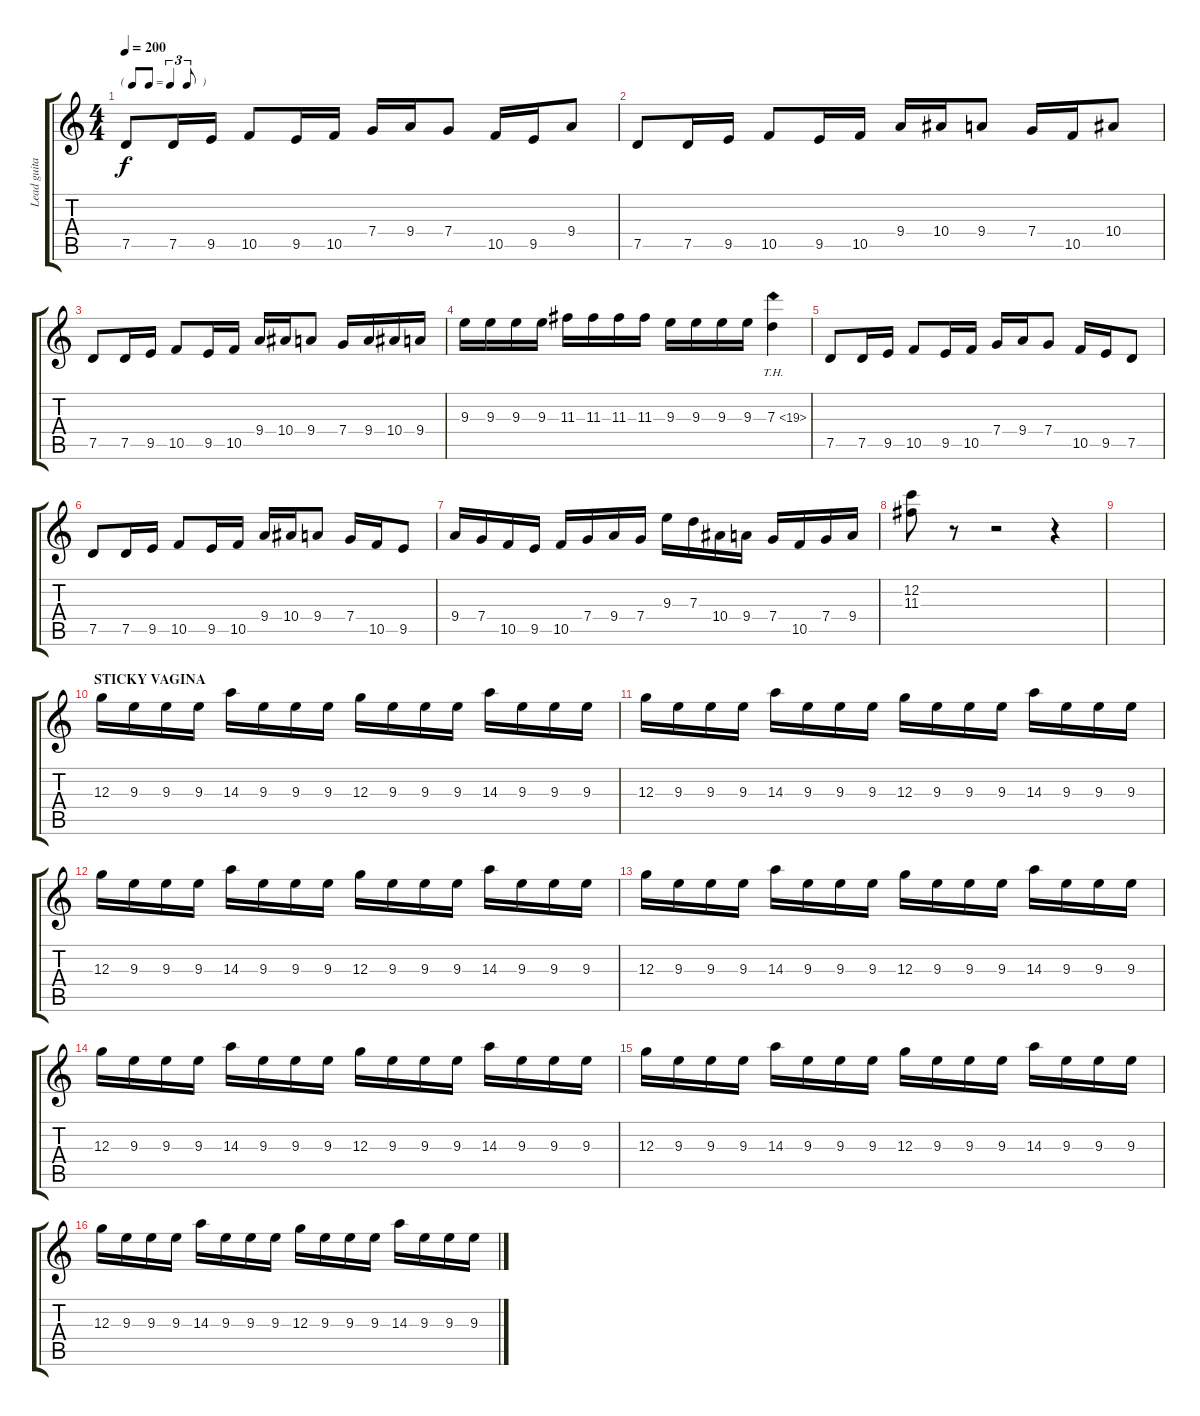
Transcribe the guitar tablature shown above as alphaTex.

\track ("Lead guitar (dipshit)" "Lead guita") {instrument distortionguitar}
\staff {score tabs}
\tuning (Eb4 C4 G3 C3 G2 C2) {hide}
\ts (4 4)
\tf triplet8th
\tempo 200
\clef g2
\ks c
7.5.8{dy f} 7.5.16 9.5.16 10.5.8 9.5.16 10.5.16 7.4.16 9.4.16 7.4.8 10.5.16 9.5.16 9.4.8 |
7.5.8 7.5.16 9.5.16 10.5.8 9.5.16 10.5.16 9.4.16 10.4.16 9.4.8 7.4.16 10.5.16 10.4.8 |
7.5.8 7.5.16 9.5.16 10.5.8 9.5.16 10.5.16 9.4.16 10.4.16 9.4.8 7.4.16 9.4.16 10.4.16 9.4.16 |
9.3.16 9.3.16 9.3.16 9.3.16 11.3.16 11.3.16 11.3.16 11.3.16 9.3.16 9.3.16 9.3.16 9.3.16 7.3{th 12}.4 |
7.5.8 7.5.16 9.5.16 10.5.8 9.5.16 10.5.16 7.4.16 9.4.16 7.4.8 10.5.16 9.5.16 7.5.8 |
7.5.8 7.5.16 9.5.16 10.5.8 9.5.16 10.5.16 9.4.16 10.4.16 9.4.8 7.4.16 10.5.16 9.5.8 |
9.4.16 7.4.16 10.5.16 9.5.16 10.5.16 7.4.16 9.4.16 7.4.16 9.3.16 7.3.16 10.4.16 9.4.16 7.4.16 10.5.16 7.4.16 9.4.16 |
(12.2 11.3).8 r.8 r.2 r.4 |
|
\section ("" "STICKY VAGINA")
12.3.16{volume 14} 9.3.16 9.3.16 9.3.16 14.3.16 9.3.16 9.3.16 9.3.16 12.3.16 9.3.16 9.3.16 9.3.16 14.3.16 9.3.16 9.3.16 9.3.16 |
12.3.16{volume 9} 9.3.16 9.3.16 9.3.16 14.3.16 9.3.16 9.3.16 9.3.16 12.3.16 9.3.16 9.3.16 9.3.16 14.3.16 9.3.16 9.3.16 9.3.16 |
12.3.16{volume 9} 9.3.16 9.3.16 9.3.16 14.3.16 9.3.16 9.3.16 9.3.16 12.3.16 9.3.16 9.3.16 9.3.16 14.3.16 9.3.16 9.3.16 9.3.16 |
12.3.16{volume 9} 9.3.16 9.3.16 9.3.16 14.3.16 9.3.16 9.3.16 9.3.16 12.3.16 9.3.16 9.3.16 9.3.16 14.3.16 9.3.16 9.3.16 9.3.16 |
12.3.16{volume 9} 9.3.16 9.3.16 9.3.16 14.3.16 9.3.16 9.3.16 9.3.16 12.3.16 9.3.16 9.3.16 9.3.16 14.3.16 9.3.16 9.3.16 9.3.16 |
12.3.16{volume 9} 9.3.16 9.3.16 9.3.16 14.3.16 9.3.16 9.3.16 9.3.16 12.3.16 9.3.16 9.3.16 9.3.16 14.3.16 9.3.16 9.3.16 9.3.16 |
12.3.16{volume 9} 9.3.16 9.3.16 9.3.16 14.3.16 9.3.16 9.3.16 9.3.16 12.3.16 9.3.16 9.3.16 9.3.16 14.3.16 9.3.16 9.3.16 9.3.16
